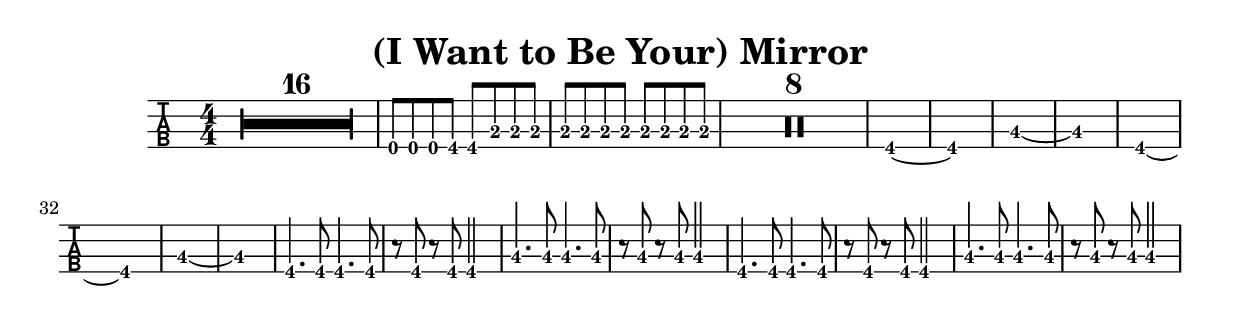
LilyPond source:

\version "2.20.0"

\header {
  title = "(I Want to Be Your) Mirror"
}

music = \relative {
%   \key e \minor
  \numericTimeSignature
  \time 4/4
  \compressFullBarRests
  R1*16 |
  ees,,8 ees ees g g bes bes bes |
  bes bes bes bes bes bes bes bes |
  R1*8 | % This isn't actually rest
  g1~ | g | c~ | c |
  g1~ | g | c~ | c |
  g4. g8 g4. g8 r8 g8 r8 g8 g2 | c4. c8 c4. c8 r8 c8 r8 c8 c2 |
  g4. g8 g4. g8 r8 g8 r8 g8 g2 | c4. c8 c4. c8 r8 c8 r8 c8 c2 |
  
}

\score {
  <<
    % \new Staff \with {midiInstrument = #"electric bass (finger)"} {
    %   \clef "bass_8"
    %   \music
    % }

    \new TabStaff \with {
      stringTunings = \stringTuning <ees,, aes,, des, ges,>
      midiInstrument = #"electric bass (finger)"
    } {
      \tabFullNotation
      \clef moderntab
      \music
    }
  >>
%   \midi {
%     \tempo 4 = 118
%   }
}

\header {
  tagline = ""  % removed
}
